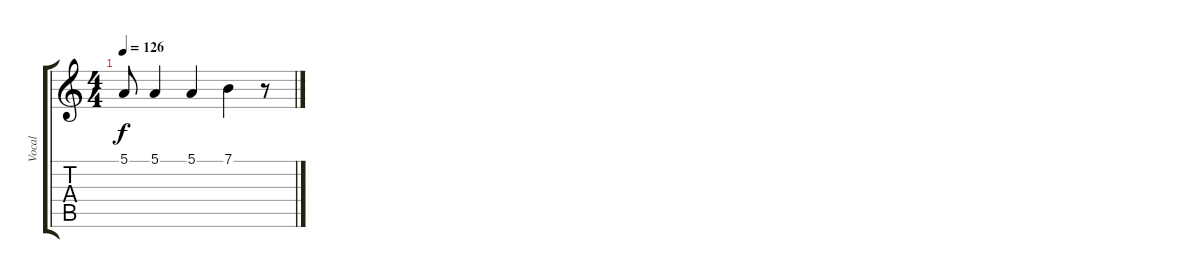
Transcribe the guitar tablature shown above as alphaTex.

\track ("Vocal" "Vocal") {instrument lead3calliope}
\staff {score tabs}
\tuning (E4 B3 G3 D3 A2 E2) {hide}
\ts (4 4)
\tempo 126
\clef g2
\ks c
5.1{t}.8{dy f} 5.1.4 5.1.4 7.1.4 r.8
